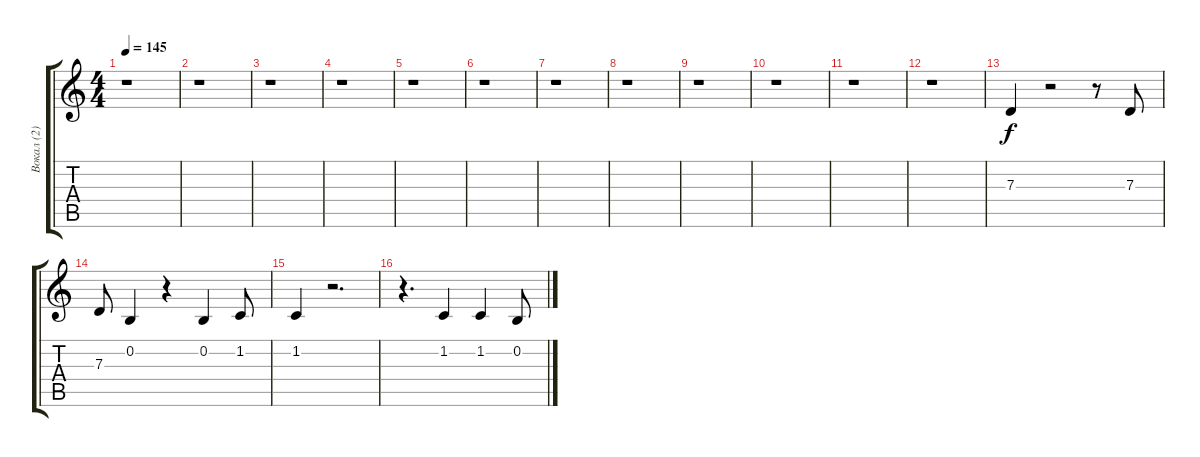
\track ("Вокал (2)" "Вокал (2)") {instrument oboe}
\staff {score tabs}
\tuning (E4 B3 G3 D3 A2 E2) {hide}
\ts (4 4)
\tempo 145
\clef g2
\ks c
r.1{dy f} |
r.1 |
r.1 |
r.1 |
r.1 |
r.1 |
r.1 |
r.1 |
r.1 |
r.1 |
r.1 |
r.1 |
7.3.4 r.2 r.8 7.3.8 |
7.3.8 0.2.4 r.4 0.2.4 1.2.8 |
1.2.4 r.2{d} |
r.4{d} 1.2.4 1.2.4 0.2.8
